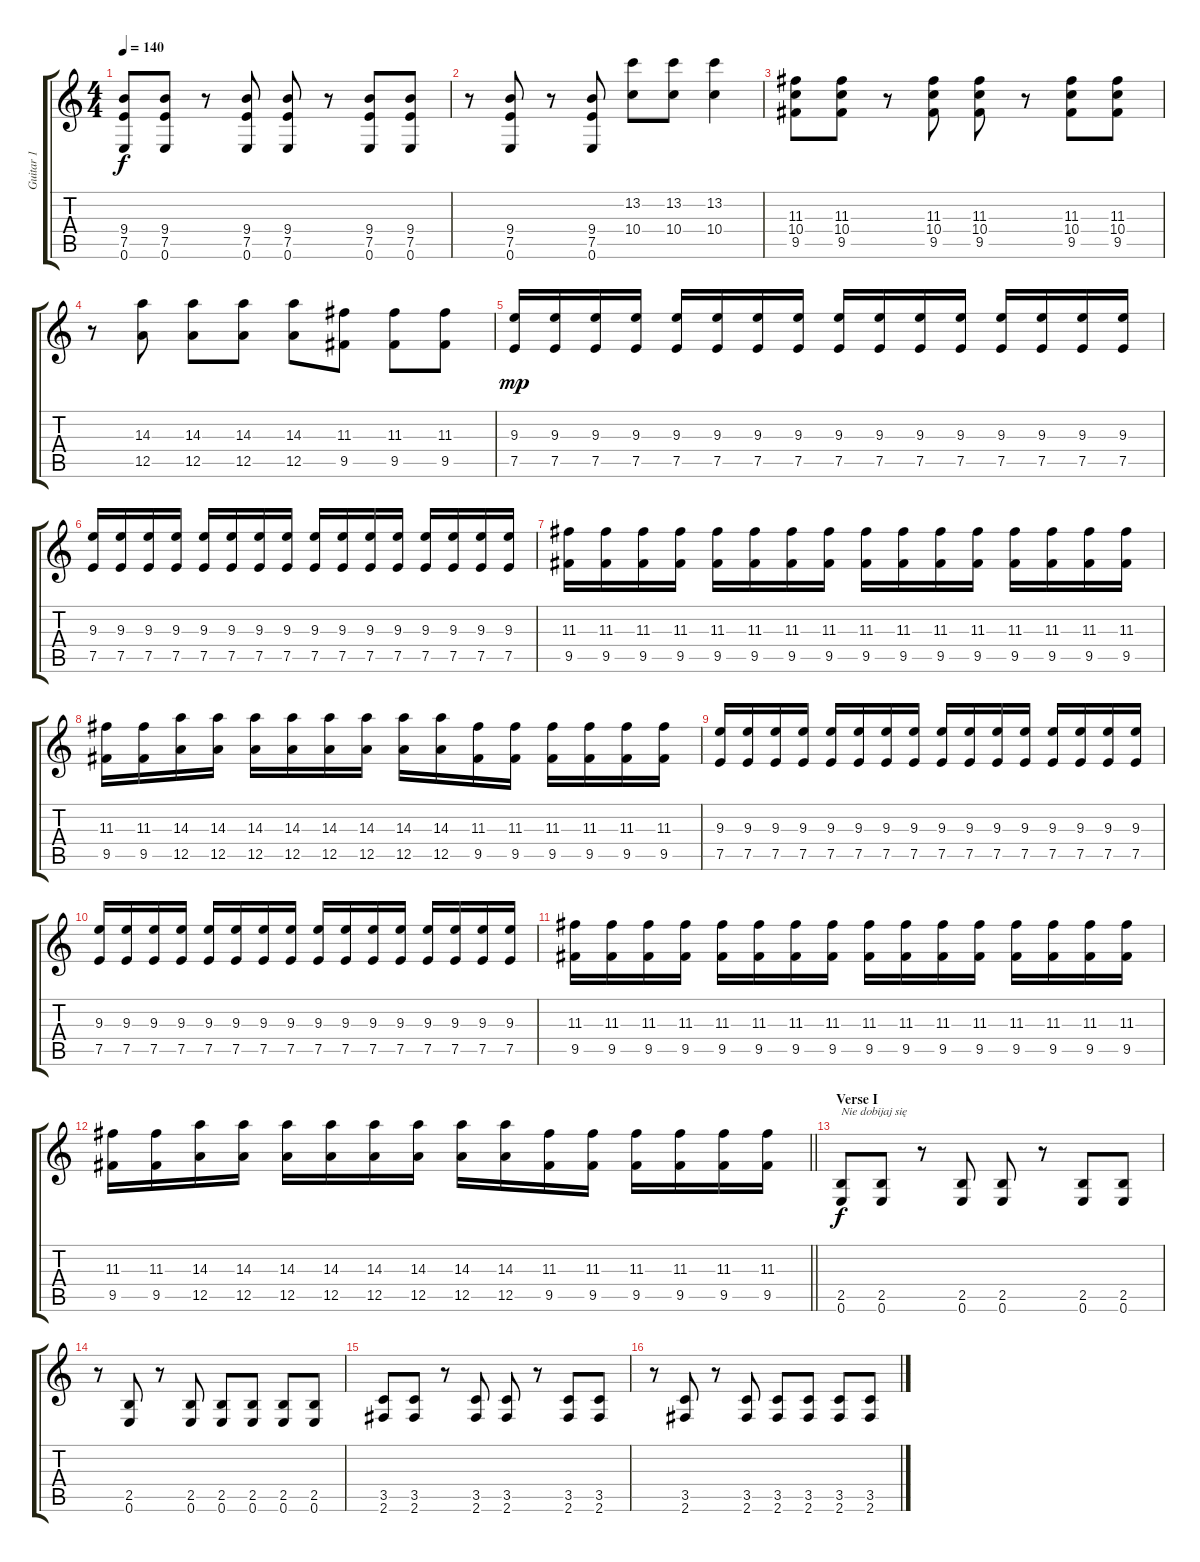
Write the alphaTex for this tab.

\track ("Guitar 1" "Guitar 1") {instrument acousticguitarsteel}
\staff {score tabs}
\tuning (E4 B3 G3 D3 A2 E2) {hide}
\ts (4 4)
\tempo 140
\clef g2
\ks c
(9.4 7.5 0.6).8{dy f} (9.4 7.5 0.6).8 r.8 (9.4 7.5 0.6).8 (9.4 7.5 0.6).8 r.8 (9.4 7.5 0.6).8 (9.4 7.5 0.6).8 |
r.8 (9.4 7.5 0.6).8 r.8 (9.4 7.5 0.6).8 (13.2 10.4).8 (13.2 10.4).8 (13.2 10.4).4 |
(11.3 10.4 9.5).8 (11.3 10.4 9.5).8 r.8 (11.3 10.4 9.5).8 (11.3 10.4 9.5).8 r.8 (11.3 10.4 9.5).8 (11.3 10.4 9.5).8 |
r.8 (14.3 12.5).8 (14.3 12.5).8 (14.3 12.5).8 (14.3 12.5).8 (11.3 9.5).8 (11.3 9.5).8 (11.3 9.5).8 |
(9.3 7.5).16{dy mp} (9.3 7.5).16 (9.3 7.5).16 (9.3 7.5).16 (9.3 7.5).16 (9.3 7.5).16 (9.3 7.5).16 (9.3 7.5).16 (9.3 7.5).16 (9.3 7.5).16 (9.3 7.5).16 (9.3 7.5).16 (9.3 7.5).16 (9.3 7.5).16 (9.3 7.5).16 (9.3 7.5).16 |
(9.3 7.5).16 (9.3 7.5).16 (9.3 7.5).16 (9.3 7.5).16 (9.3 7.5).16 (9.3 7.5).16 (9.3 7.5).16 (9.3 7.5).16 (9.3 7.5).16 (9.3 7.5).16 (9.3 7.5).16 (9.3 7.5).16 (9.3 7.5).16 (9.3 7.5).16 (9.3 7.5).16 (9.3 7.5).16 |
(11.3 9.5).16 (11.3 9.5).16 (11.3 9.5).16 (11.3 9.5).16 (11.3 9.5).16 (11.3 9.5).16 (11.3 9.5).16 (11.3 9.5).16 (11.3 9.5).16 (11.3 9.5).16 (11.3 9.5).16 (11.3 9.5).16 (11.3 9.5).16 (11.3 9.5).16 (11.3 9.5).16 (11.3 9.5).16 |
(11.3 9.5).16 (11.3 9.5).16 (14.3 12.5).16 (14.3 12.5).16 (14.3 12.5).16 (14.3 12.5).16 (14.3 12.5).16 (14.3 12.5).16 (14.3 12.5).16 (14.3 12.5).16 (11.3 9.5).16 (11.3 9.5).16 (11.3 9.5).16 (11.3 9.5).16 (11.3 9.5).16 (11.3 9.5).16 |
(9.3 7.5).16 (9.3 7.5).16 (9.3 7.5).16 (9.3 7.5).16 (9.3 7.5).16 (9.3 7.5).16 (9.3 7.5).16 (9.3 7.5).16 (9.3 7.5).16 (9.3 7.5).16 (9.3 7.5).16 (9.3 7.5).16 (9.3 7.5).16 (9.3 7.5).16 (9.3 7.5).16 (9.3 7.5).16 |
(9.3 7.5).16 (9.3 7.5).16 (9.3 7.5).16 (9.3 7.5).16 (9.3 7.5).16 (9.3 7.5).16 (9.3 7.5).16 (9.3 7.5).16 (9.3 7.5).16 (9.3 7.5).16 (9.3 7.5).16 (9.3 7.5).16 (9.3 7.5).16 (9.3 7.5).16 (9.3 7.5).16 (9.3 7.5).16 |
(11.3 9.5).16 (11.3 9.5).16 (11.3 9.5).16 (11.3 9.5).16 (11.3 9.5).16 (11.3 9.5).16 (11.3 9.5).16 (11.3 9.5).16 (11.3 9.5).16 (11.3 9.5).16 (11.3 9.5).16 (11.3 9.5).16 (11.3 9.5).16 (11.3 9.5).16 (11.3 9.5).16 (11.3 9.5).16 |
\barLineRight lightlight
(11.3 9.5).16 (11.3 9.5).16 (14.3 12.5).16 (14.3 12.5).16 (14.3 12.5).16 (14.3 12.5).16 (14.3 12.5).16 (14.3 12.5).16 (14.3 12.5).16 (14.3 12.5).16 (11.3 9.5).16 (11.3 9.5).16 (11.3 9.5).16 (11.3 9.5).16 (11.3 9.5).16 (11.3 9.5).16 |
\section ("" "Verse I")
(2.5 0.6).8{txt "Nie dobijaj się" dy f} (2.5 0.6).8 r.8 (2.5 0.6).8 (2.5 0.6).8 r.8 (2.5 0.6).8 (2.5 0.6).8 |
r.8 (2.5 0.6).8 r.8 (2.5 0.6).8 (2.5 0.6).8 (2.5 0.6).8 (2.5 0.6).8 (2.5 0.6).8 |
(3.5 2.6).8 (3.5 2.6).8 r.8 (3.5 2.6).8 (3.5 2.6).8 r.8 (3.5 2.6).8 (3.5 2.6).8 |
r.8 (3.5 2.6).8 r.8 (3.5 2.6).8 (3.5 2.6).8 (3.5 2.6).8 (3.5 2.6).8 (3.5 2.6).8
